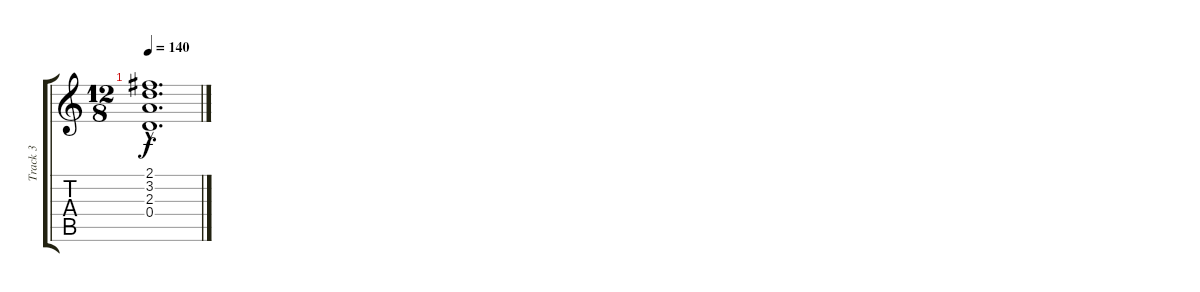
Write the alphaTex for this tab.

\track ("Track 3" "Track 3") {instrument distortionguitar}
\staff {score tabs}
\tuning (E4 B3 G3 D3 A2 E2) {hide}
\ts (12 8)
\tempo 140
\clef g2
\ks c
(2.1{hac} 3.2{hac} 2.3{hac} 0.4{hac}).1{d dy f}
